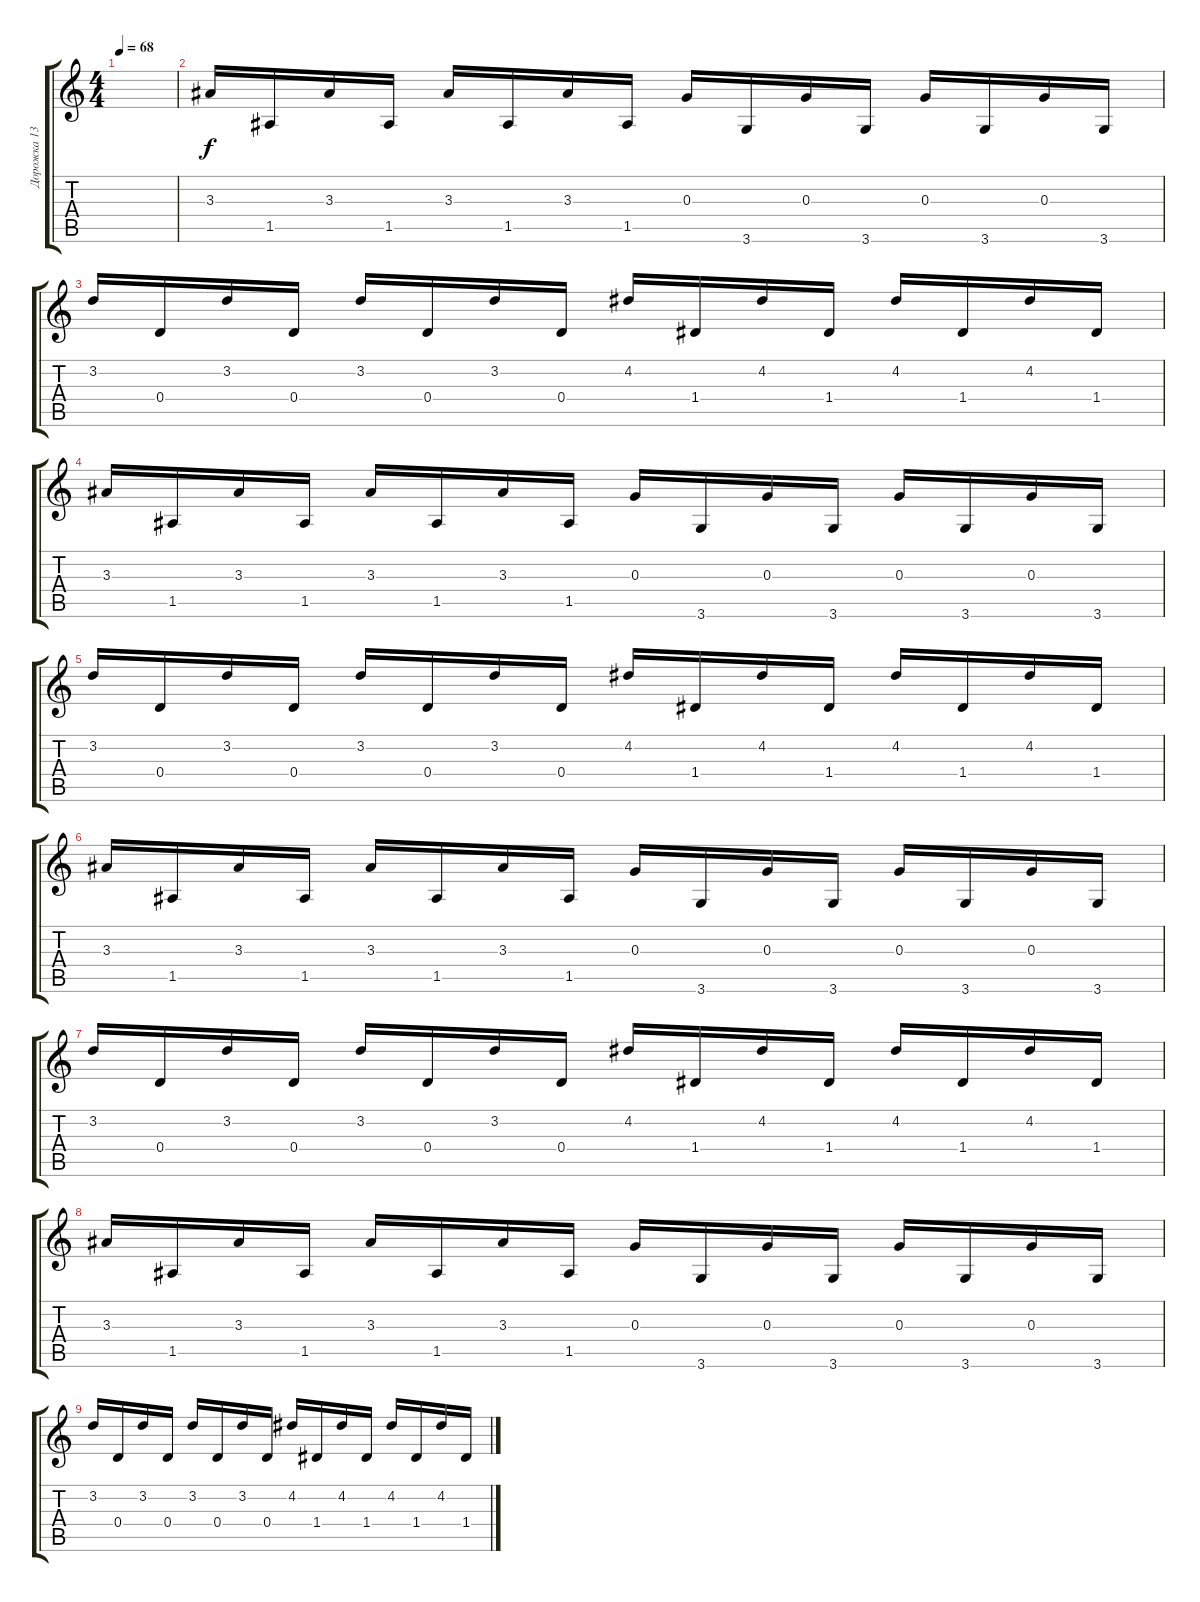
\track ("Дорожка 13" "Дорожка 13") {instrument electricbassfinger}
\staff {score tabs}
\tuning (E4 B3 G3 D3 A2 E2) {hide}
\ts (4 4)
\tempo 68
\clef g2
\ks c
|
3.3.16 1.5.16 3.3.16 1.5.16 3.3.16 1.5.16 3.3.16 1.5.16 0.3.16 3.6.16 0.3.16 3.6.16 0.3.16 3.6.16 0.3.16 3.6.16 |
3.2.16 0.4.16 3.2.16 0.4.16 3.2.16 0.4.16 3.2.16 0.4.16 4.2.16 1.4.16 4.2.16 1.4.16 4.2.16 1.4.16 4.2.16 1.4.16 |
3.3.16 1.5.16 3.3.16 1.5.16 3.3.16 1.5.16 3.3.16 1.5.16 0.3.16 3.6.16 0.3.16 3.6.16 0.3.16 3.6.16 0.3.16 3.6.16 |
3.2.16 0.4.16 3.2.16 0.4.16 3.2.16 0.4.16 3.2.16 0.4.16 4.2.16 1.4.16 4.2.16 1.4.16 4.2.16 1.4.16 4.2.16 1.4.16 |
3.3.16 1.5.16 3.3.16 1.5.16 3.3.16 1.5.16 3.3.16 1.5.16 0.3.16 3.6.16 0.3.16 3.6.16 0.3.16 3.6.16 0.3.16 3.6.16 |
3.2.16 0.4.16 3.2.16 0.4.16 3.2.16 0.4.16 3.2.16 0.4.16 4.2.16 1.4.16 4.2.16 1.4.16 4.2.16 1.4.16 4.2.16 1.4.16 |
3.3.16 1.5.16 3.3.16 1.5.16 3.3.16 1.5.16 3.3.16 1.5.16 0.3.16 3.6.16 0.3.16 3.6.16 0.3.16 3.6.16 0.3.16 3.6.16 |
3.2.16 0.4.16 3.2.16 0.4.16 3.2.16 0.4.16 3.2.16 0.4.16 4.2.16 1.4.16 4.2.16 1.4.16 4.2.16 1.4.16 4.2.16 1.4.16
